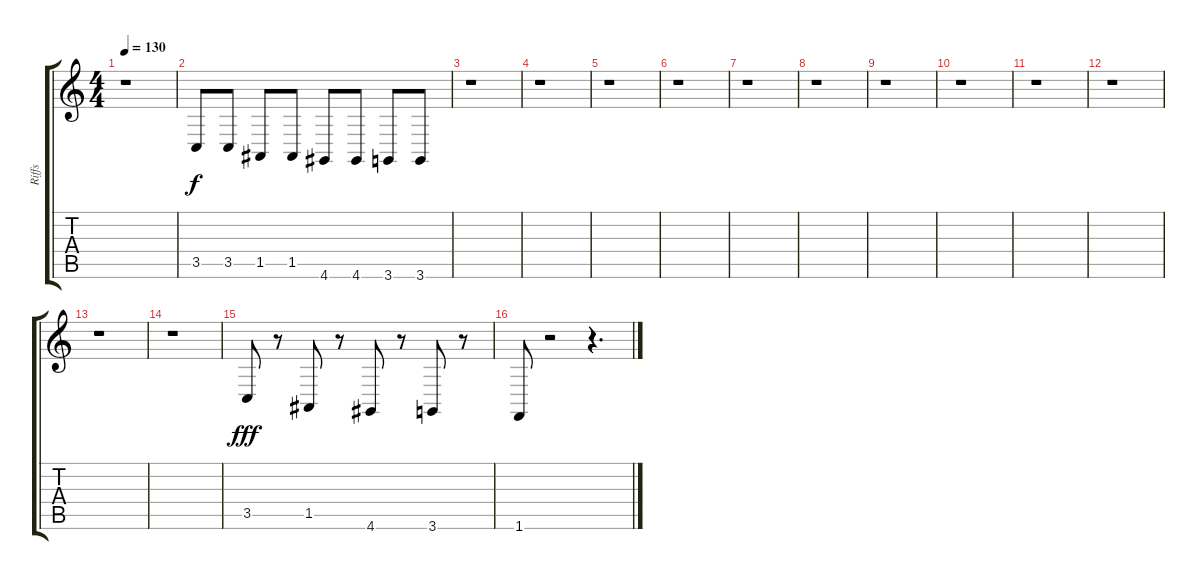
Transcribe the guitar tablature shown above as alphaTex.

\track ("Riffs" "Riffs") {instrument lead5charang}
\staff {score tabs}
\tuning (E4 B3 G3 D3 A2 E2) {hide}
\ts (4 4)
\tempo 130
\clef g2
\ks c
r.1{dy fff} |
3.5.8{dy f volume 13} 3.5.8 1.5.8 1.5.8 4.6.8 4.6.8 3.6.8 3.6.8 |
r.1 |
r.1 |
r.1 |
r.1 |
r.1 |
r.1 |
r.1 |
r.1 |
r.1 |
r.1 |
r.1 |
r.1 |
3.5.8{dy fff} r.8 1.5.8 r.8 4.6.8 r.8 3.6.8 r.8 |
1.6.8 r.2 r.4{d}
